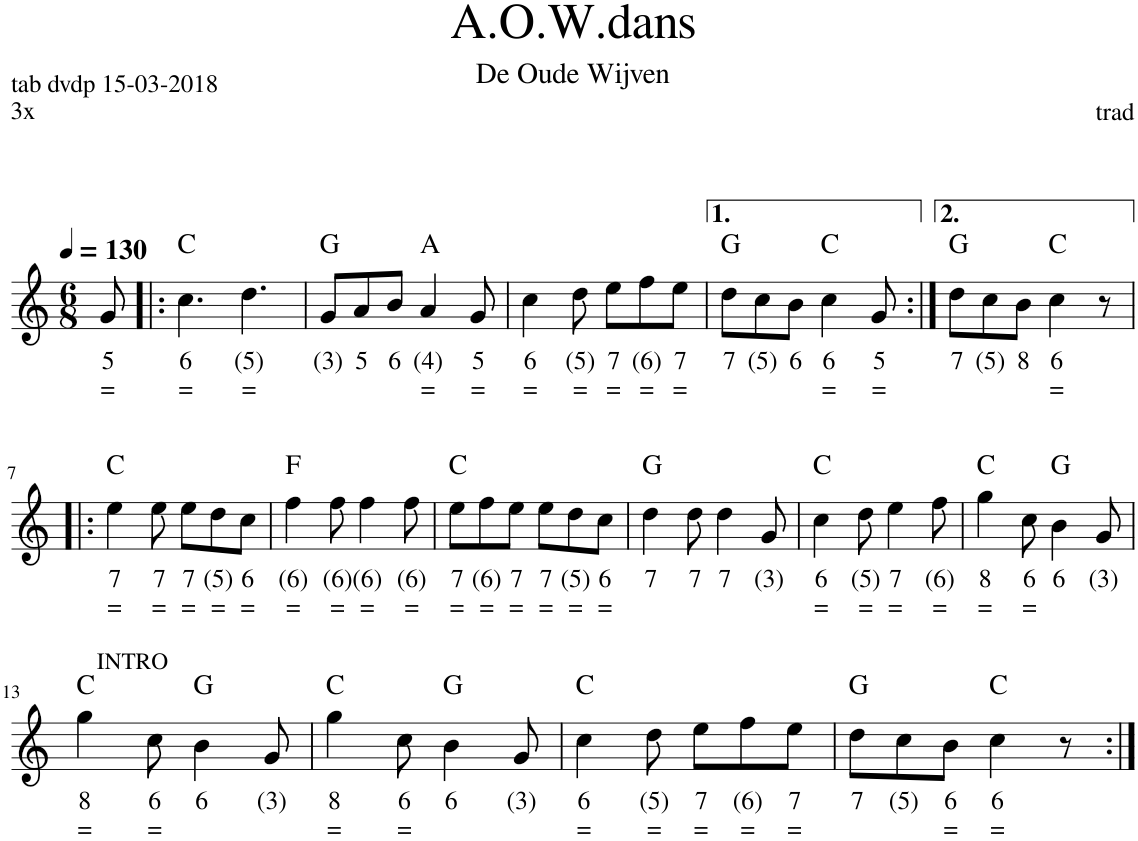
**kern	**text	**text	**harte
*part1	*part1	*part1	*part1
*staff1	*staff1	*staff1	*
*I"Stem	*	*	*
*I'Stm.	*	*	*
*clefG2	*	*	*
*k[]	*	*	*
*M6/8	*	*	*
*MM130	*	*	*
=1	=1	=1	=1
!	!LO:LY:b	!LO:LY:b	!
8g/	5	=	.
=2!|:	=2!|:	=2!|:	=2!|:
!	!LO:LY:b	!LO:LY:b	!
4.cc\	6	=	C:maj
!	!LO:LY:b	!LO:LY:b	!
4.dd\	(5)	=	.
=3	=3	=3	=3
!	!LO:LY:b	!	!
8g/L	(3)	.	G:maj
!	!LO:LY:b	!	!
8a/	5	.	.
!	!LO:LY:b	!	!
8b/J	6	.	.
!	!LO:LY:b	!LO:LY:b	!
4a/	(4)	=	A:maj
!	!LO:LY:b	!LO:LY:b	!
8g/	5	=	.
=4	=4	=4	=4
!	!LO:LY:b	!LO:LY:b	!
4ccn\	6	=	.
!	!LO:LY:b	!LO:LY:b	!
8dd\	(5)	=	.
!	!LO:LY:b	!LO:LY:b	!
8ee\L	7	=	.
!	!LO:LY:b	!LO:LY:b	!
8ff\	(6)	=	.
!	!LO:LY:b	!LO:LY:b	!
8ee\J	7	=	.
=5	=5	=5	=5
!	!LO:LY:b	!	!
8dd\L	7	.	G:maj
!	!LO:LY:b	!	!
8cc\	(5)	.	.
!	!LO:LY:b	!	!
8b\J	6	.	.
!	!LO:LY:b	!LO:LY:b	!
4cc\	6	=	C:maj
!	!LO:LY:b	!LO:LY:b	!
8g/	5	=	.
=6:|!	=6:|!	=6:|!	=6:|!
!	!LO:LY:b	!	!
8dd\L	7	.	G:maj
!	!LO:LY:b	!	!
8cc\	(5)	.	.
!	!LO:LY:b	!	!
8b\J	8	.	.
!	!LO:LY:b	!LO:LY:b	!
4cc\	6	=	C:maj
8r	.	.	.
!!LO:LB:g=z
=7!|:	=7!|:	=7!|:	=7!|:
!	!LO:LY:b	!LO:LY:b	!
4ee\	7	=	C:maj
!	!LO:LY:b	!LO:LY:b	!
8ee\	7	=	.
!	!LO:LY:b	!LO:LY:b	!
8ee\L	7	=	.
!	!LO:LY:b	!LO:LY:b	!
8dd\	(5)	=	.
!	!LO:LY:b	!LO:LY:b	!
8cc\J	6	=	.
=8	=8	=8	=8
!	!LO:LY:b	!LO:LY:b	!
4ff\	(6)	=	F:maj
!	!LO:LY:b	!LO:LY:b	!
8ff\	(6)	=	.
!	!LO:LY:b	!LO:LY:b	!
4ff\	(6)	=	.
!	!LO:LY:b	!LO:LY:b	!
8ff\	(6)	=	.
=9	=9	=9	=9
!	!LO:LY:b	!LO:LY:b	!
8ee\L	7	=	C:maj
!	!LO:LY:b	!LO:LY:b	!
8ff\	(6)	=	.
!	!LO:LY:b	!LO:LY:b	!
8ee\J	7	=	.
!	!LO:LY:b	!LO:LY:b	!
8ee\L	7	=	.
!	!LO:LY:b	!LO:LY:b	!
8dd\	(5)	=	.
!	!LO:LY:b	!LO:LY:b	!
8cc\J	6	=	.
=10	=10	=10	=10
!	!LO:LY:b	!	!
4dd\	7	.	G:maj
!	!LO:LY:b	!	!
8dd\	7	.	.
!	!LO:LY:b	!	!
4dd\	7	.	.
!	!LO:LY:b	!	!
8g/	(3)	.	.
=11	=11	=11	=11
!	!LO:LY:b	!LO:LY:b	!
4cc\	6	=	C:maj
!	!LO:LY:b	!LO:LY:b	!
8dd\	(5)	=	.
!	!LO:LY:b	!LO:LY:b	!
4ee\	7	=	.
!	!LO:LY:b	!LO:LY:b	!
8ff\	(6)	=	.
=12	=12	=12	=12
!	!LO:LY:b	!LO:LY:b	!
4gg\	8	=	C:maj
!	!LO:LY:b	!LO:LY:b	!
8cc\	6	=	.
!	!LO:LY:b	!	!
4b\	6	.	G:maj
!	!LO:LY:b	!	!
8g/	(3)	.	.
!!LO:LB:g=z
=13	=13	=13	=13
!LO:TX:a:t=INTRO	!	!	!
!	!LO:LY:b	!LO:LY:b	!
4gg\	8	=	C:maj
!	!LO:LY:b	!LO:LY:b	!
8cc\	6	=	.
!	!LO:LY:b	!	!
4b\	6	.	G:maj
!	!LO:LY:b	!	!
8g/	(3)	.	.
=14	=14	=14	=14
!	!LO:LY:b	!LO:LY:b	!
4gg\	8	=	C:maj
!	!LO:LY:b	!LO:LY:b	!
8cc\	6	=	.
!	!LO:LY:b	!	!
4b\	6	.	G:maj
!	!LO:LY:b	!	!
8g/	(3)	.	.
=15	=15	=15	=15
!	!LO:LY:b	!LO:LY:b	!
4cc\	6	=	C:maj
!	!LO:LY:b	!LO:LY:b	!
8dd\	(5)	=	.
!	!LO:LY:b	!LO:LY:b	!
8ee\L	7	=	.
!	!LO:LY:b	!LO:LY:b	!
8ff\	(6)	=	.
!	!LO:LY:b	!LO:LY:b	!
8ee\J	7	=	.
=16	=16	=16	=16
!	!LO:LY:b	!	!
8dd\L	7	.	G:maj
!	!LO:LY:b	!	!
8cc\	(5)	.	.
!	!LO:LY:b	!LO:LY:b	!
8b\J	6	=	.
!	!LO:LY:b	!LO:LY:b	!
4cc\	6	=	C:maj
8r	.	.	.
=:|!	=:|!	=:|!	=:|!
*-	*-	*-	*-
